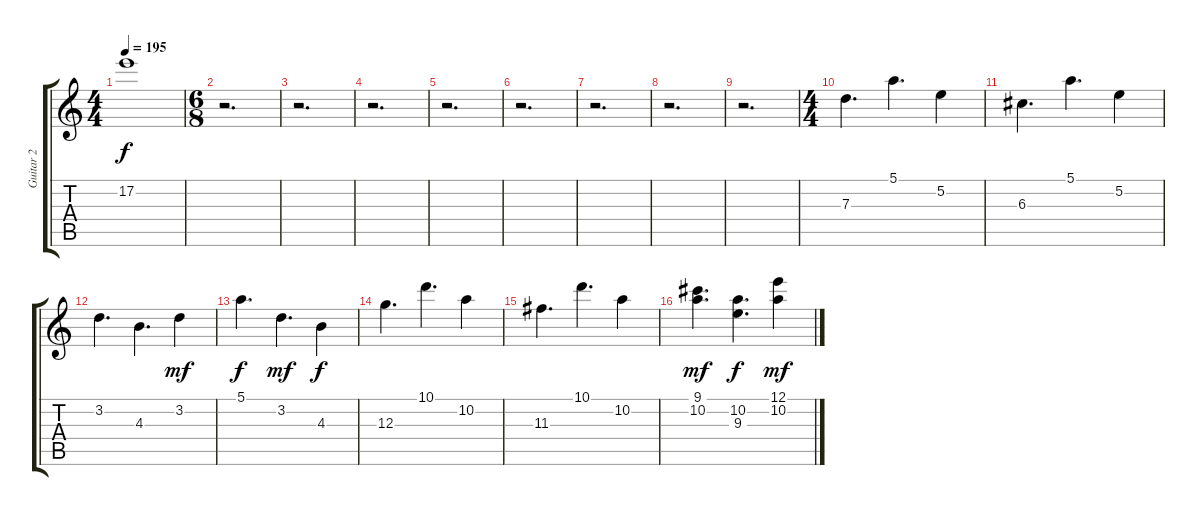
\track ("Guitar 2" "Guitar 2") {instrument distortionguitar}
\staff {score tabs}
\tuning (E4 B3 G3 D3 A2 E2) {hide}
\ts (4 4)
\tempo 195
\clef g2
\ks c
17.2{t}.1{dy f} |
\ts (6 8)
r.2{d} |
r.2{d} |
r.2{d} |
r.2{d} |
r.2{d} |
r.2{d} |
r.2{d} |
r.2{d} |
\ts (4 4)
7.3.4{d} 5.1.4{d} 5.2.4 |
6.3.4{d} 5.1.4{d} 5.2.4 |
3.2.4{d} 4.3.4{d} 3.2.4{dy mf} |
5.1.4{d dy f} 3.2.4{d dy mf} 4.3.4{dy f} |
12.3.4{d} 10.1.4{d} 10.2.4 |
11.3.4{d} 10.1.4{d} 10.2.4 |
(9.1 10.2).4{d dy mf} (10.2 9.3).4{d dy f} (12.1 10.2).4{dy mf}
